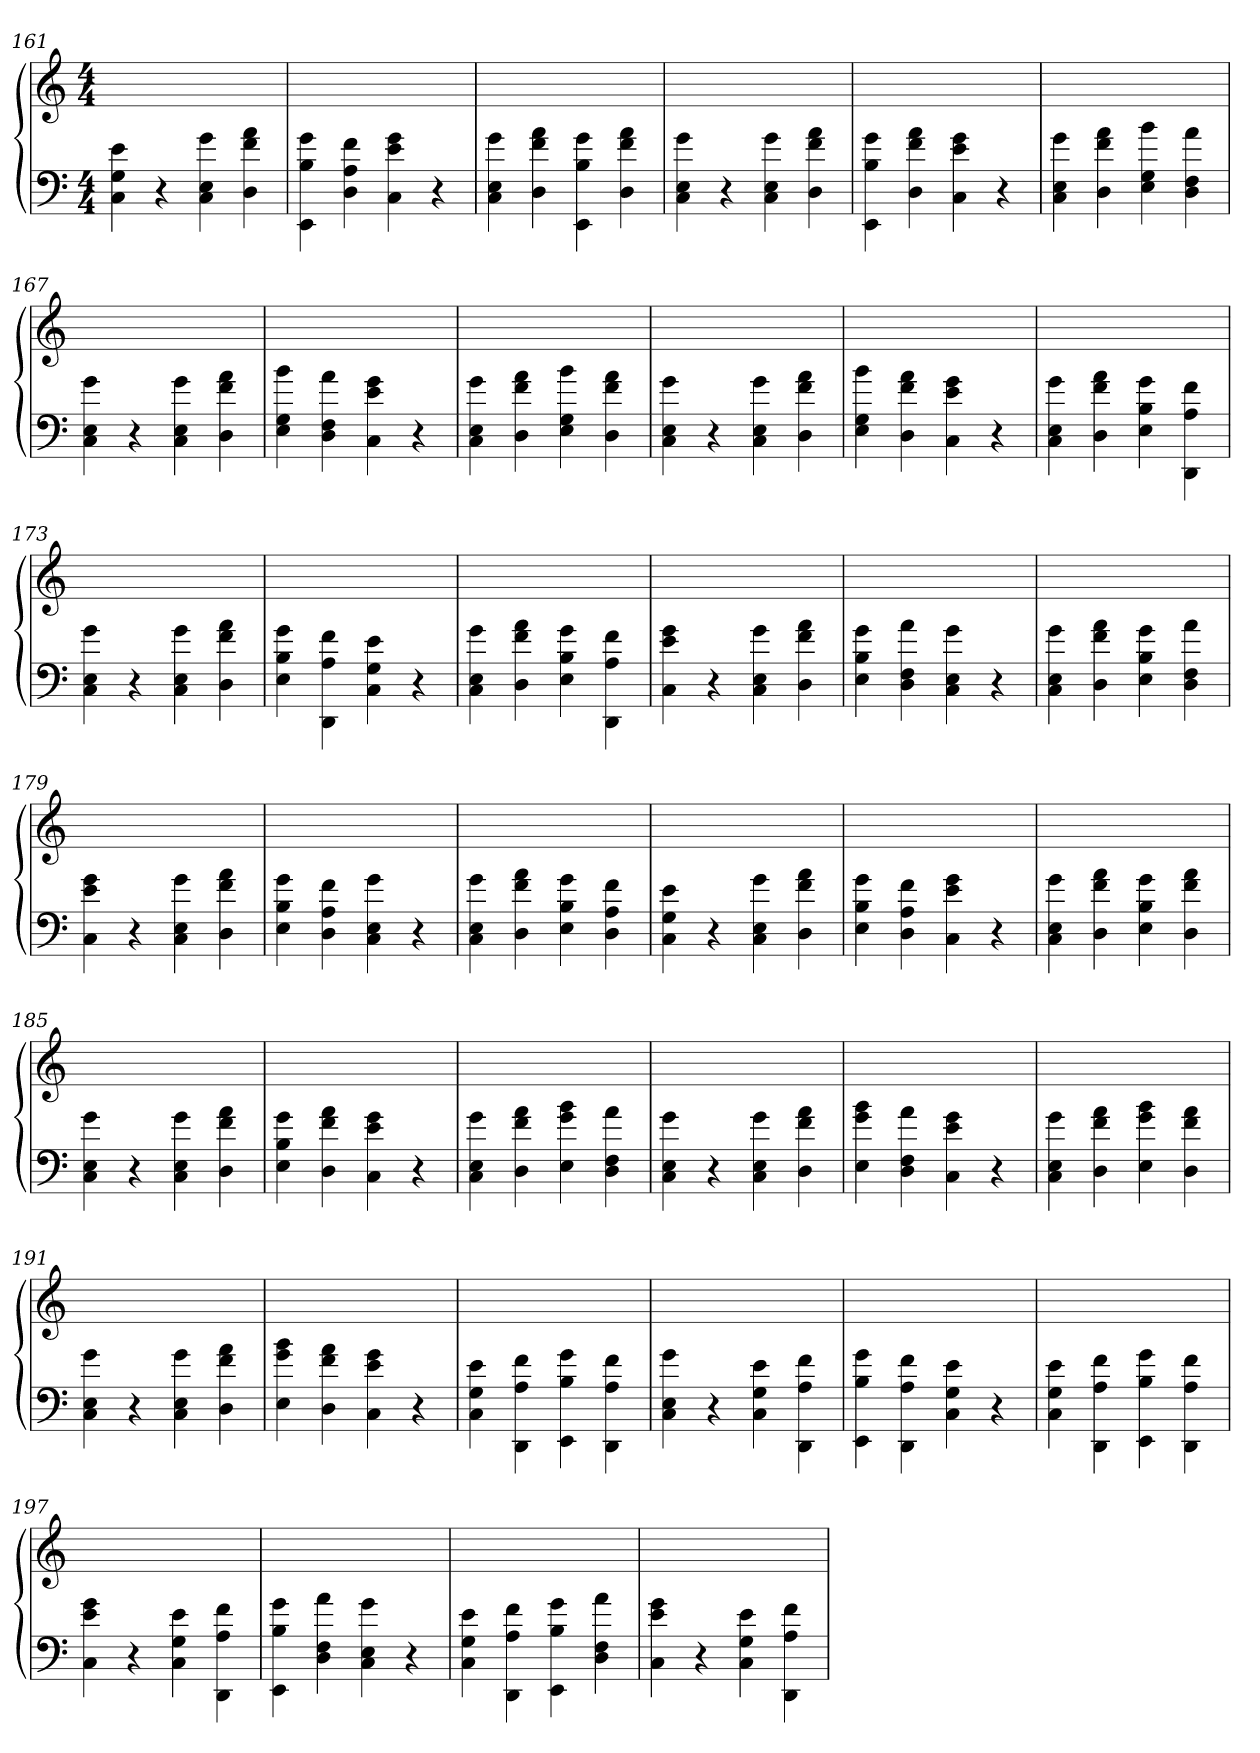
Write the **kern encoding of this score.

**kern	**kern
*part2	*part1
*staff2	*staff1
*clefF4	*clefG2
*k[]	*k[]
*C:	*C:
*M4/4	*M4/4
=161	=161
4C 4G 4e	1ryy
4r	.
4C 4E 4g	.
4D 4f 4a	.
=162	=162
4EE 4B 4g	1ryy
4D 4A 4f	.
4C 4e 4g	.
4r	.
=163	=163
4C 4E 4g	1ryy
4D 4f 4a	.
4EE 4B 4g	.
4D 4f 4a	.
=164	=164
4C 4E 4g	1ryy
4r	.
4C 4E 4g	.
4D 4f 4a	.
=165	=165
4EE 4B 4g	1ryy
4D 4f 4a	.
4C 4e 4g	.
4r	.
=166	=166
4C 4E 4g	1ryy
4D 4f 4a	.
4E 4G 4b	.
4D 4F 4a	.
=167	=167
4C 4E 4g	1ryy
4r	.
4C 4E 4g	.
4D 4f 4a	.
=168	=168
4E 4G 4b	1ryy
4D 4F 4a	.
4C 4e 4g	.
4r	.
=169	=169
4C 4E 4g	1ryy
4D 4f 4a	.
4E 4G 4b	.
4D 4f 4a	.
=170	=170
4C 4E 4g	1ryy
4r	.
4C 4E 4g	.
4D 4f 4a	.
=171	=171
4E 4G 4b	1ryy
4D 4f 4a	.
4C 4e 4g	.
4r	.
=172	=172
4C 4E 4g	1ryy
4D 4f 4a	.
4E 4B 4g	.
4DD 4A 4f	.
=173	=173
4C 4E 4g	1ryy
4r	.
4C 4E 4g	.
4D 4f 4a	.
=174	=174
4E 4B 4g	1ryy
4DD 4A 4f	.
4C 4G 4e	.
4r	.
=175	=175
4C 4E 4g	1ryy
4D 4f 4a	.
4E 4B 4g	.
4DD 4A 4f	.
=176	=176
4C 4e 4g	1ryy
4r	.
4C 4E 4g	.
4D 4f 4a	.
=177	=177
4E 4B 4g	1ryy
4D 4F 4a	.
4C 4E 4g	.
4r	.
=178	=178
4C 4E 4g	1ryy
4D 4f 4a	.
4E 4B 4g	.
4D 4F 4a	.
=179	=179
4C 4e 4g	1ryy
4r	.
4C 4E 4g	.
4D 4f 4a	.
=180	=180
4E 4B 4g	1ryy
4D 4A 4f	.
4C 4E 4g	.
4r	.
=181	=181
4C 4E 4g	1ryy
4D 4f 4a	.
4E 4B 4g	.
4D 4A 4f	.
=182	=182
4C 4G 4e	1ryy
4r	.
4C 4E 4g	.
4D 4f 4a	.
=183	=183
4E 4B 4g	1ryy
4D 4A 4f	.
4C 4e 4g	.
4r	.
=184	=184
4C 4E 4g	1ryy
4D 4f 4a	.
4E 4B 4g	.
4D 4f 4a	.
=185	=185
4C 4E 4g	1ryy
4r	.
4C 4E 4g	.
4D 4f 4a	.
=186	=186
4E 4B 4g	1ryy
4D 4f 4a	.
4C 4e 4g	.
4r	.
=187	=187
4C 4E 4g	1ryy
4D 4f 4a	.
4E 4g 4b	.
4D 4F 4a	.
=188	=188
4C 4E 4g	1ryy
4r	.
4C 4E 4g	.
4D 4f 4a	.
=189	=189
4E 4g 4b	1ryy
4D 4F 4a	.
4C 4e 4g	.
4r	.
=190	=190
4C 4E 4g	1ryy
4D 4f 4a	.
4E 4g 4b	.
4D 4f 4a	.
=191	=191
4C 4E 4g	1ryy
4r	.
4C 4E 4g	.
4D 4f 4a	.
=192	=192
4E 4g 4b	1ryy
4D 4f 4a	.
4C 4e 4g	.
4r	.
=193	=193
4C 4G 4e	1ryy
4DD 4A 4f	.
4EE 4B 4g	.
4DD 4A 4f	.
=194	=194
4C 4E 4g	1ryy
4r	.
4C 4G 4e	.
4DD 4A 4f	.
=195	=195
4EE 4B 4g	1ryy
4DD 4A 4f	.
4C 4G 4e	.
4r	.
=196	=196
4C 4G 4e	1ryy
4DD 4A 4f	.
4EE 4B 4g	.
4DD 4A 4f	.
=197	=197
4C 4e 4g	1ryy
4r	.
4C 4G 4e	.
4DD 4A 4f	.
=198	=198
4EE 4B 4g	1ryy
4D 4F 4a	.
4C 4E 4g	.
4r	.
=199	=199
4C 4G 4e	1ryy
4DD 4A 4f	.
4EE 4B 4g	.
4D 4F 4a	.
=200	=200
4C 4e 4g	1ryy
4r	.
4C 4G 4e	.
4DD 4A 4f	.
=	=
*-	*-
